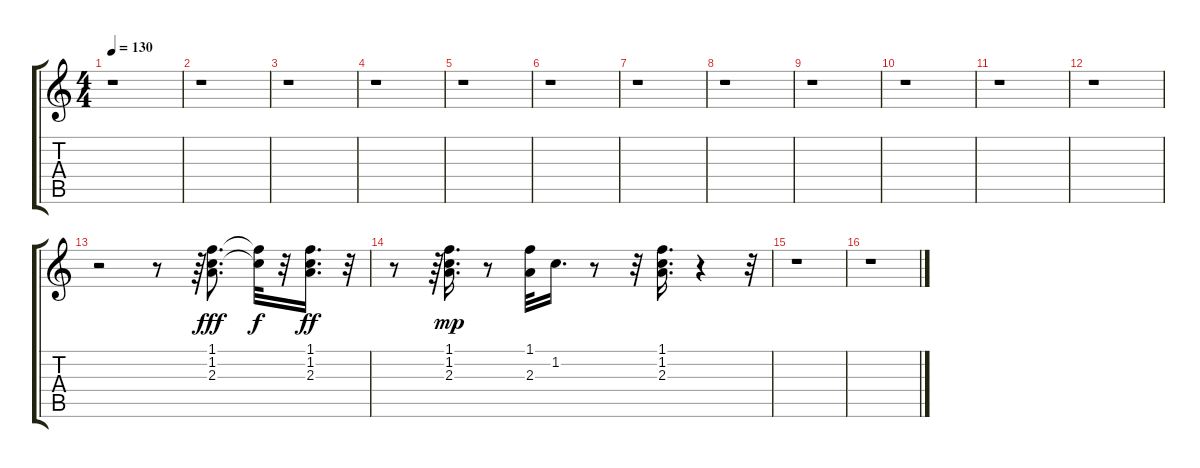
\track "" {instrument electricguitarclean}
\staff {score tabs}
\tuning (E4 B3 G3 D3 A2 E2) {hide}
\ts (4 4)
\tempo 130
\clef g2
\ks c
r.1{dy fff} |
r.1 |
r.1 |
r.1 |
r.1 |
r.1 |
r.1 |
r.1 |
r.1 |
r.1 |
r.1 |
r.1 |
r.2 r.8 r.64{tu (3 2)} (1.1 1.2 2.3).8{d} (1.1{t} 1.2{t}).32{dy f} r.32 (1.1 1.2 2.3).16{d dy ff} r.32{tu (3 2)} |
r.8 r.64{tu (3 2)} (1.1 1.2 2.3).16{d dy mp} r.8 (1.1 2.3).32 1.2.16{d} r.8 r.32 (1.1 1.2 2.3).16{d} r.4 r.32{tu (3 2)} |
r.1 |
r.1
